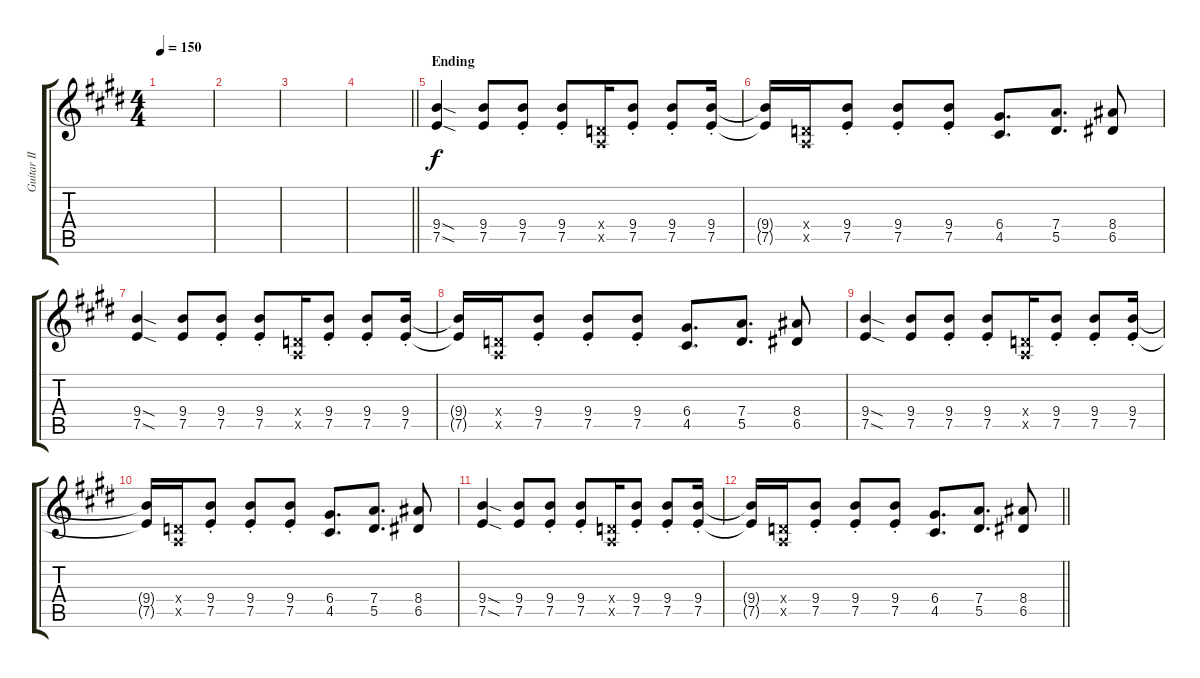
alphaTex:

\track ("Guitar II (Nakano Azusa)" "Guitar II ") {instrument overdrivenguitar}
\staff {score tabs}
\tuning (E4 B3 G3 D3 A2 E2) {hide}
\ts (4 4)
\tempo 150
\clef g2
\ks e
|
|
|
\barLineRight lightlight
|
\section ("" "Ending")
(9.4{sod} 7.5{sod}).4 (9.4 7.5).8 (9.4{st} 7.5{st}).8 (9.4{st} 7.5{st}).8 (0.4{x} 0.5{x}).16 (9.4{st} 7.5{st}).8 (9.4{st} 7.5{st}).8 (9.4{st} 7.5{st}).16 |
(9.4{t} 7.5{t}).16 (0.4{x} 0.5{x}).16 (9.4{st} 7.5{st}).8 (9.4{st} 7.5{st}).8 (9.4{st} 7.5{st}).8 (6.4 4.5).8{d} (7.4 5.5).8{d} (8.4 6.5).8 |
(9.4{sod} 7.5{sod}).4 (9.4 7.5).8 (9.4{st} 7.5{st}).8 (9.4{st} 7.5{st}).8 (0.4{x} 0.5{x}).16 (9.4{st} 7.5{st}).8 (9.4{st} 7.5{st}).8 (9.4{st} 7.5{st}).16 |
(9.4{t} 7.5{t}).16 (0.4{x} 0.5{x}).16 (9.4{st} 7.5{st}).8 (9.4{st} 7.5{st}).8 (9.4{st} 7.5{st}).8 (6.4 4.5).8{d} (7.4 5.5).8{d} (8.4 6.5).8 |
(9.4{sod} 7.5{sod}).4 (9.4 7.5).8 (9.4{st} 7.5{st}).8 (9.4{st} 7.5{st}).8 (0.4{x} 0.5{x}).16 (9.4{st} 7.5{st}).8 (9.4{st} 7.5{st}).8 (9.4{st} 7.5{st}).16 |
(9.4{t} 7.5{t}).16 (0.4{x} 0.5{x}).16 (9.4{st} 7.5{st}).8 (9.4{st} 7.5{st}).8 (9.4{st} 7.5{st}).8 (6.4 4.5).8{d} (7.4 5.5).8{d} (8.4 6.5).8 |
(9.4{sod} 7.5{sod}).4 (9.4 7.5).8 (9.4{st} 7.5{st}).8 (9.4{st} 7.5{st}).8 (0.4{x} 0.5{x}).16 (9.4{st} 7.5{st}).8 (9.4{st} 7.5{st}).8 (9.4{st} 7.5{st}).16 |
\barLineRight lightlight
(9.4{t} 7.5{t}).16 (0.4{x} 0.5{x}).16 (9.4{st} 7.5{st}).8 (9.4{st} 7.5{st}).8 (9.4{st} 7.5{st}).8 (6.4 4.5).8{d} (7.4 5.5).8{d} (8.4 6.5).8
